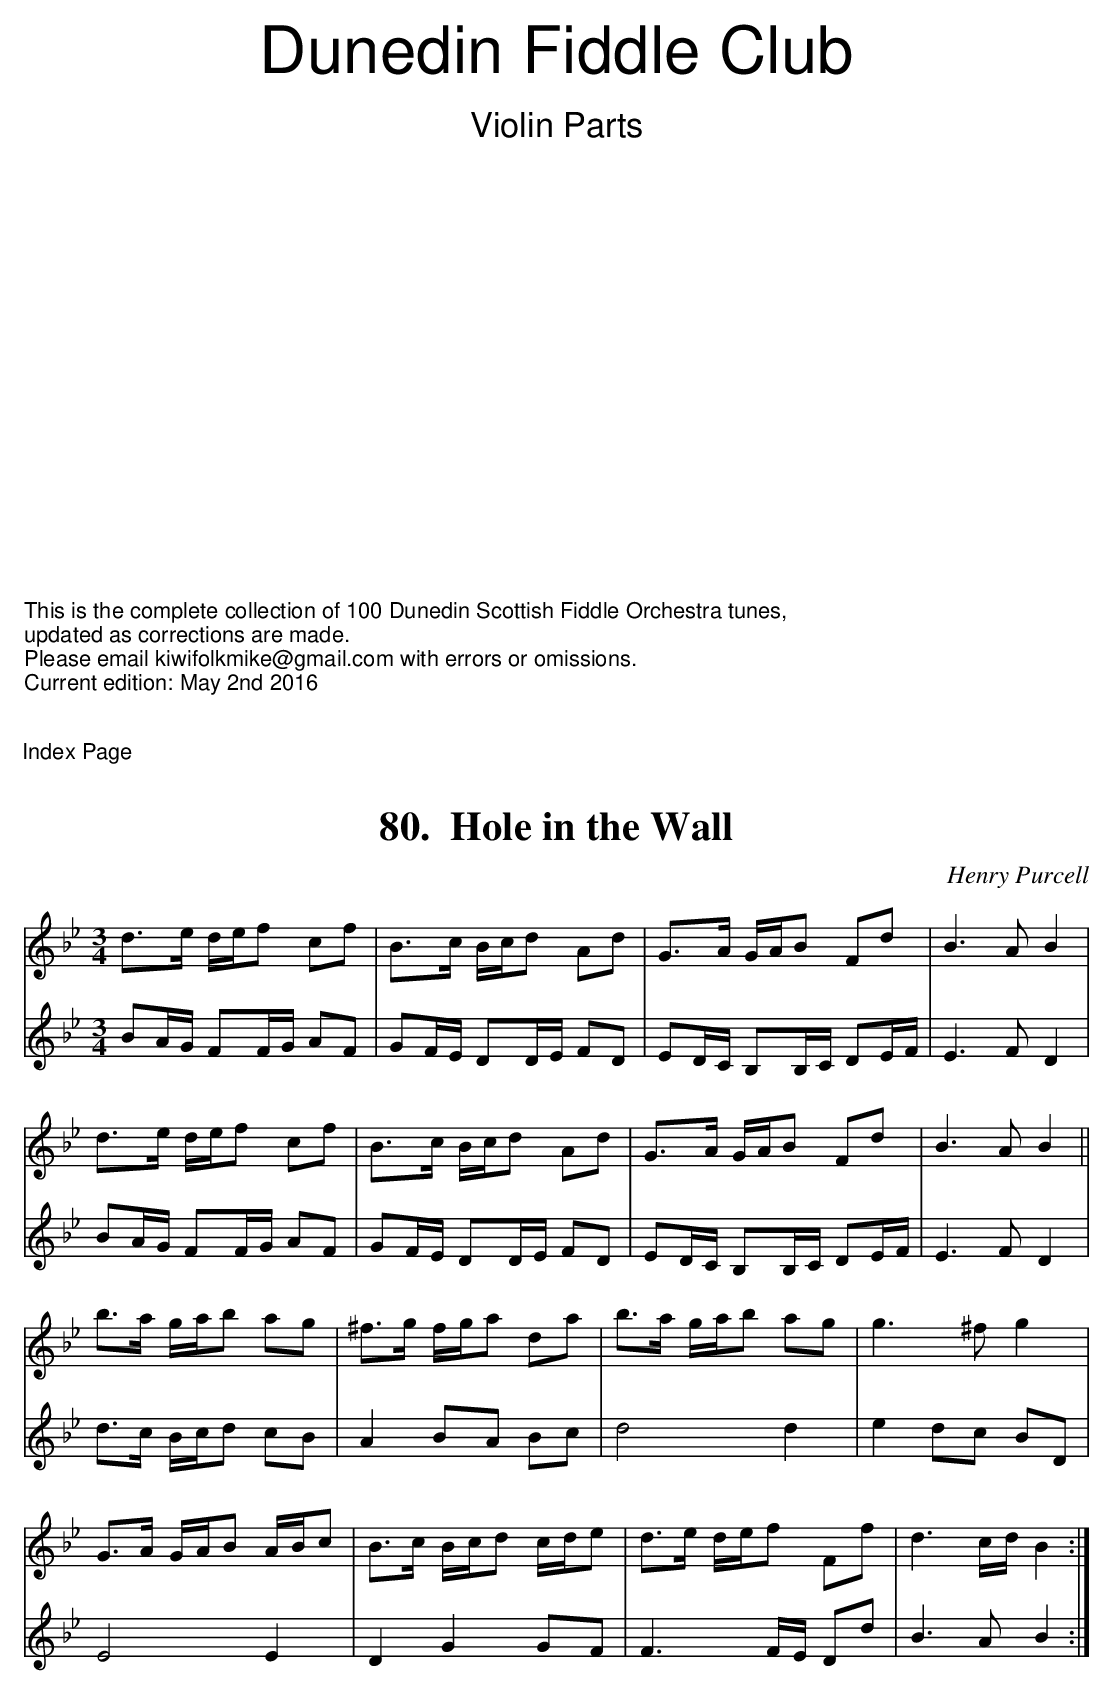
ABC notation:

X:1
T:Hole in the Wall
C:Henry Purcell
M:3/4
L:1/8
K:Bb
V:1
d>e d/e/f cf|B>c B/c/d Ad|G>A G/A/B Fd|B3AB2|
d>e d/e/f cf|B>c B/c/d Ad|G>A G/A/B Fd|B3AB2||
b>a g/a/b ag|^f>g f/g/a da|b>a g/a/b ag|g3^fg2|
G>A G/A/B A/B/c|B>c B/c/d c/d/e|d>e d/e/f Ff|d3c/d/B2:|
V:2
BA/G/ FF/G/ AF|GF/E/ DD/E/ FD|ED/C/ B,B,/C/ DE/F/|E3FD2|
BA/G/ FF/G/ AF|GF/E/ DD/E/ FD|ED/C/ B,B,/C/ DE/F/|E3FD2|
d>c B/c/d cB|A2BA Bc|d4d2|e2dc BD|
E4E2|D2G2GF|F3F/E/ Dd|B3AB2:|
